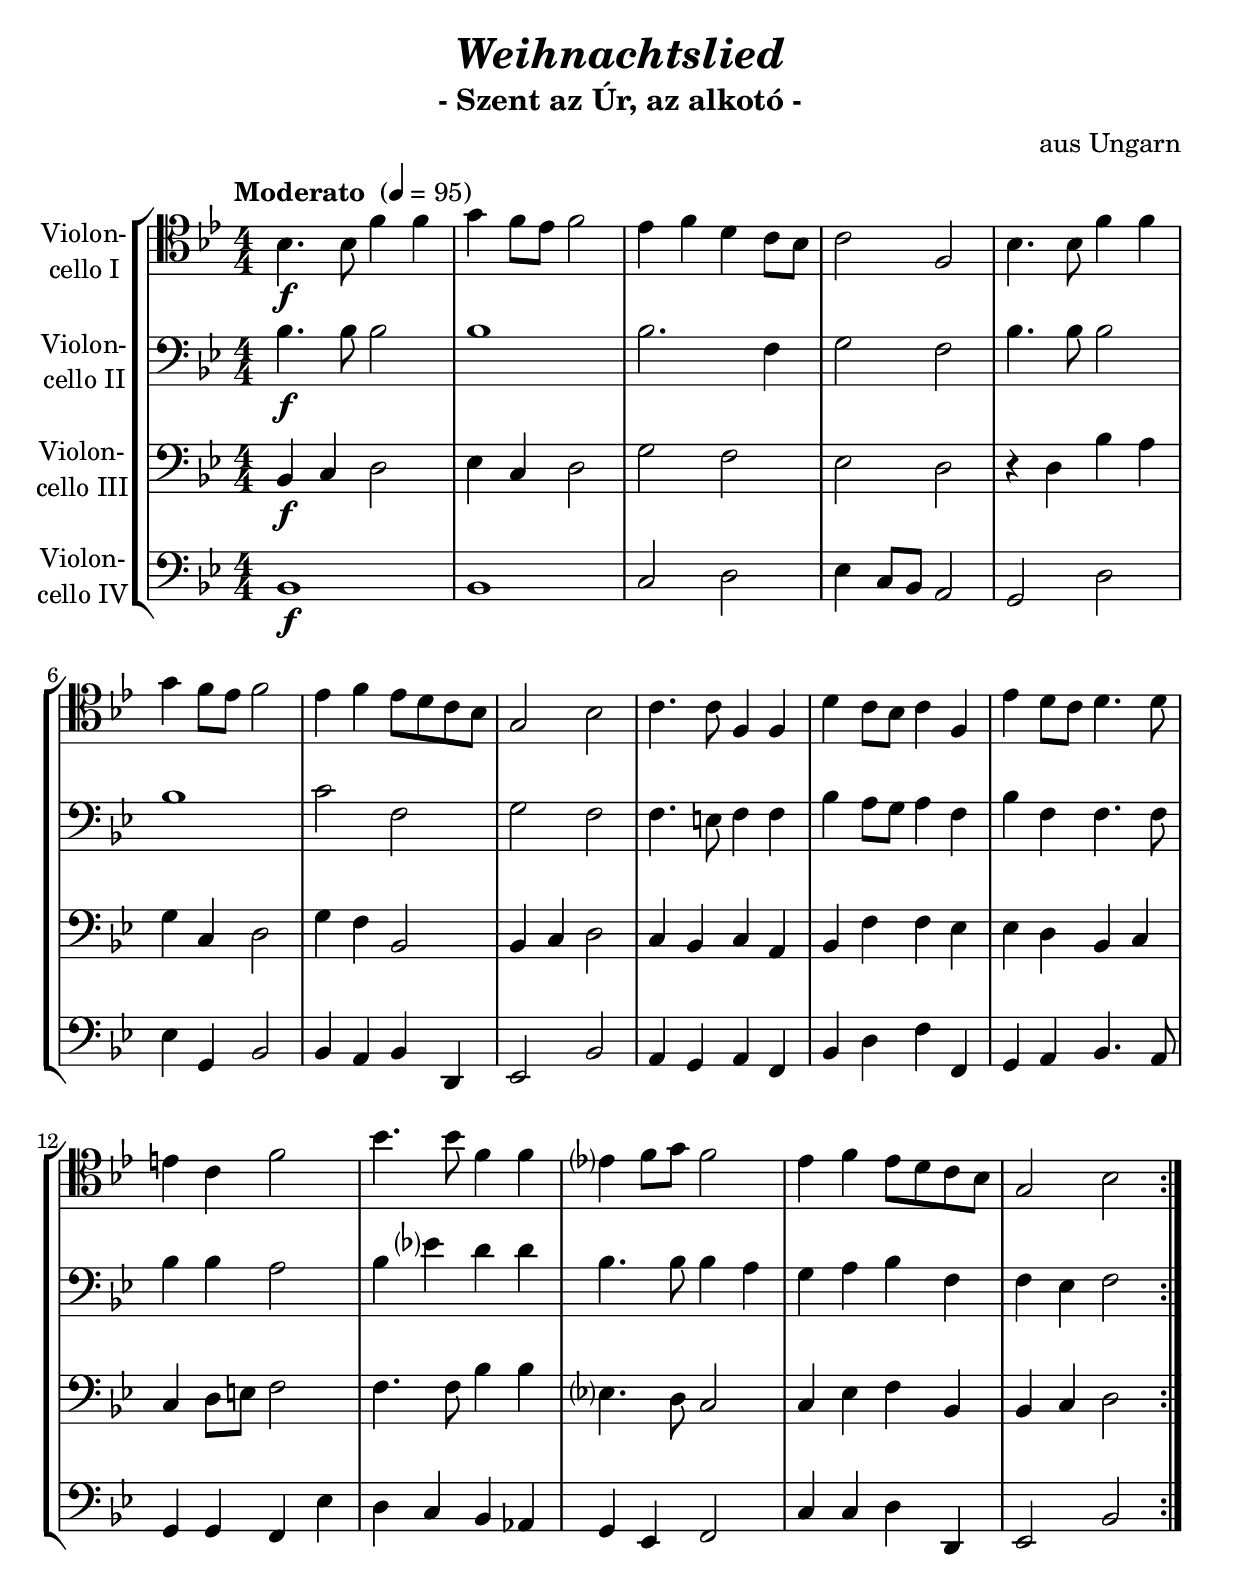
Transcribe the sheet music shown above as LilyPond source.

\version "2.18.2"
\include "deutsch.ly"
  
#(set-global-staff-size 23)

\header {
  title     = \markup \bold \italic "Weihnachtslied"
  subtitle  = "- Szent az Úr, az alkotó -"
  composer  = "aus Ungarn"
%  arranger  = ""
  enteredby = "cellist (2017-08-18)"
  piece     = ""
}

voiceconsts = {
  \key b \major
  \time 4/4
  \clef "bass"
  \numericTimeSignature
  \compressFullBarRests
  % Set default beaming for all staves
%  \set Timing.beamExceptions = #'()
%  \set Timing.baseMoment     = #(ly:make-moment 1 4)
%  \set Timing.beatStructure  = #'(1 1 1)
  \tempo "Moderato " 4=95
}

mifl = "flute"
miob = "oboe"
mifh = "french horn"
mikl = "clarinet"
mist = "string ensemble 1"
miba = "cello"

va = \relative c' {
  \voiceconsts
  \clef "tenor"

  \repeat volta 2 {
    b4.\f b8 f'4 f
    g f8 es f2
    es4 f d c8 b
    c2 f,
    b4. b8 f'4 f
    g f8 es f2
    es4 f es8 d c b
    g2 b
    
    c4. c8 f,4 f
    d' c8 b c4 f,
    es' d8 c d4. d8
    e4 c f2
    b4. b8 f4 f
    es? f8 g f2
    es4 f es8 d c b
    g2 b
  }
}

vb = \relative c' {
  \voiceconsts

  \repeat volta 2 {
    b4.\f b8 b2
    b1
    b2. f4
    g2 f
    b4. b8 b2
    b1
    c2 f,
    g f
    f4. e8 f4 f
    b a8 g a4 f
    
    b f f4. f8
    b4 b a2
    b4 es? d d
    b4. b8 b4 a
    g a b f
    f es f2
  }
}

vc = \relative c {
  \voiceconsts

  \repeat volta 2 {
    b4\f c d2
    es4 c d2
    g f
    es d
    r4 d b' a
    g c, d2
    g4 f b,2
    b4 c d2
    c4 b c a
    b f' f es
    
    es d b c
    c d8 e f2
    f4. f8 b4 b
    es,?4. d8 c2
    c4 es f b,
    b c d2
  }
}

vd = \relative c {
  \voiceconsts

  \repeat volta 2 {
    b1\f
    b
    c2 d
    es4 c8 b a2
    g d'
    es4 g, b2
    b4 a b d,
    es2 b'
    a4 g a f
    b d f f,
    
    g a b4. a8
    g4 g f es'
    d c b as
    g es f2
    c'4 c d d,
    es2 b'
  }
}


music = \new StaffGroup <<
      \new Staff {
	\set Staff.midiInstrument = \miba
	\set Staff.instrumentName = \markup \center-column { "Violon-" "cello I" }
	\transpose b b { \va }
      }

      \new Staff {
	\set Staff.midiInstrument = \miba
	\set Staff.instrumentName = \markup \center-column { "Violon-" "cello II" }
	\transpose b b { \vb }
      }

      \new Staff {
	\set Staff.midiInstrument = \miba
	\set Staff.instrumentName = \markup \center-column { "Violon-" "cello III" }
	\transpose b b { \vc }
      }

      \new Staff {
	\set Staff.midiInstrument = \miba
	\set Staff.instrumentName = \markup \center-column { "Violon-" "cello IV" }
	\transpose b b { \vd }
      }
>>

\book {
  \score {
    \music
    \layout {}
  }

  \score {
    \unfoldRepeats \music

    \midi {
      \context {
        \Score
      }
    }
  }
}
